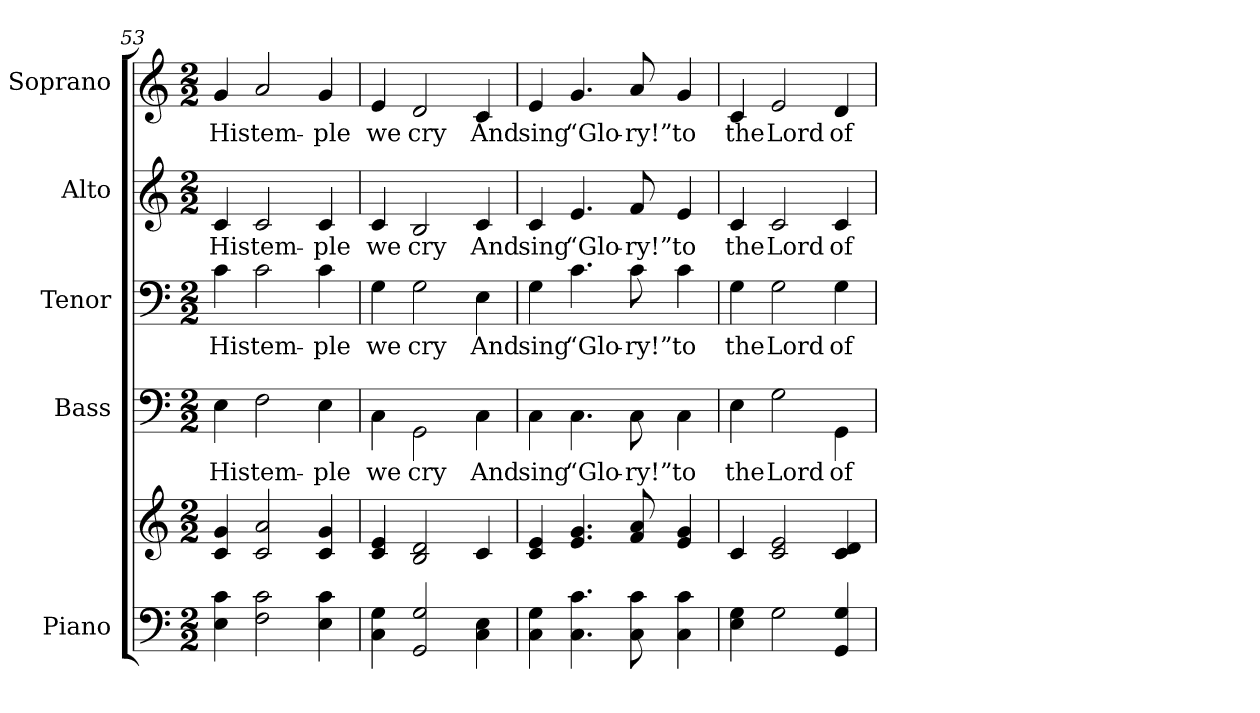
**kern	**kern	**kern	**text	**kern	**text	**kern	**text	**kern	**text
*part5	*part5	*part4	*part4	*part3	*part3	*part2	*part2	*part1	*part1
*staff6	*staff5	*staff4	*staff4	*staff3	*staff3	*staff2	*staff2	*staff1	*staff1
*I"Piano	*	*I"Bass	*	*I"Tenor	*	*I"Alto	*	*I"Soprano	*
*I'Pno.	*	*I'B.	*	*I'T.	*	*I'A.	*	*I'S.	*
*clefF4	*clefG2	*clefF4	*	*clefF4	*	*clefG2	*	*clefG2	*
*k[]	*k[]	*k[]	*	*k[]	*	*k[]	*	*k[]	*
*C:	*C:	*C:	*	*C:	*	*C:	*	*C:	*
*M2/2	*M2/2	*M2/2	*	*M2/2	*	*M2/2	*	*M2/2	*
=53	=53	=53	=53	=53	=53	=53	=53	=53	=53
!	!	!	!LO:LY:b:color=#000000	!	!	!	!	!	!
!	!	!	!	!	!LO:LY:b:color=#000000	!	!	!	!
!	!	!	!	!	!	!	!LO:LY:b:color=#000000	!	!
!	!	!	!	!	!	!	!	!	!LO:LY:b:color=#000000
4Ei\ 4ci	4ci/ 4gi	4Ei\	His	4ci\	His	4ci/	His	4gi/	His
!	!	!	!LO:LY:b:color=#000000	!	!	!	!	!	!
!	!	!	!	!	!LO:LY:b:color=#000000	!	!	!	!
!	!	!	!	!	!	!	!LO:LY:b:color=#000000	!	!
!	!	!	!	!	!	!	!	!	!LO:LY:b:color=#000000
2Fi\ 2ci	2ci/ 2ai	2Fi\	tem-	2ci\	tem-	2ci/	tem-	2ai/	tem-
!	!	!	!LO:LY:b:color=#000000	!	!	!	!	!	!
!	!	!	!	!	!LO:LY:b:color=#000000	!	!	!	!
!	!	!	!	!	!	!	!LO:LY:b:color=#000000	!	!
!	!	!	!	!	!	!	!	!	!LO:LY:b:color=#000000
4Ei\ 4ci	4ci/ 4gi	4Ei\	-ple	4ci\	-ple	4ci/	-ple	4gi/	-ple
=54	=54	=54	=54	=54	=54	=54	=54	=54	=54
!	!	!	!LO:LY:b:color=#000000	!	!	!	!	!	!
!	!	!	!	!	!LO:LY:b:color=#000000	!	!	!	!
!	!	!	!	!	!	!	!LO:LY:b:color=#000000	!	!
!	!	!	!	!	!	!	!	!	!LO:LY:b:color=#000000
4Ci\ 4Gi	4ci/ 4ei	4Ci\	we	4Gi\	we	4ci/	we	4ei/	we
!	!	!	!LO:LY:b:color=#000000	!	!	!	!	!	!
!	!	!	!	!	!LO:LY:b:color=#000000	!	!	!	!
!	!	!	!	!	!	!	!LO:LY:b:color=#000000	!	!
!	!	!	!	!	!	!	!	!	!LO:LY:b:color=#000000
2GGi/ 2Gi	2Bi/ 2di	2GGi\	cry	2Gi\	cry	2Bi/	cry	2di/	cry
!	!	!	!LO:LY:b:color=#000000	!	!	!	!	!	!
!	!	!	!	!	!LO:LY:b:color=#000000	!	!	!	!
!	!	!	!	!	!	!	!LO:LY:b:color=#000000	!	!
!	!	!	!	!	!	!	!	!	!LO:LY:b:color=#000000
4Ci\ 4Ei	4ci/	4Ci\	And	4Ei\	And	4ci/	And	4ci/	And
!!LO:PB:g=z
=55	=55	=55	=55	=55	=55	=55	=55	=55	=55
!	!	!	!LO:LY:b:color=#000000	!	!	!	!	!	!
!	!	!	!	!	!LO:LY:b:color=#000000	!	!	!	!
!	!	!	!	!	!	!	!LO:LY:b:color=#000000	!	!
!	!	!	!	!	!	!	!	!	!LO:LY:b:color=#000000
4Ci\ 4Gi	4ci/ 4ei	4Ci\	sing	4Gi\	sing	4ci/	sing	4ei/	sing
!	!	!	!LO:LY:b:color=#000000	!	!	!	!	!	!
!	!	!	!	!	!LO:LY:b:color=#000000	!	!	!	!
!	!	!	!	!	!	!	!LO:LY:b:color=#000000	!	!
!	!	!	!	!	!	!	!	!	!LO:LY:b:color=#000000
4.Ci\ 4.ci	4.ei/ 4.gi	4.Ci\	“Glo-	4.ci\	“Glo-	4.ei/	“Glo-	4.gi/	“Glo-
!	!	!	!LO:LY:b:color=#000000	!	!	!	!	!	!
!	!	!	!	!	!LO:LY:b:color=#000000	!	!	!	!
!	!	!	!	!	!	!	!LO:LY:b:color=#000000	!	!
!	!	!	!	!	!	!	!	!	!LO:LY:b:color=#000000
8Ci\ 8ci	8fi/ 8ai	8Ci\	-ry!”	8ci\	-ry!”	8fi/	-ry!”	8ai/	-ry!”
!	!	!	!LO:LY:b:color=#000000	!	!	!	!	!	!
!	!	!	!	!	!LO:LY:b:color=#000000	!	!	!	!
!	!	!	!	!	!	!	!LO:LY:b:color=#000000	!	!
!	!	!	!	!	!	!	!	!	!LO:LY:b:color=#000000
4Ci\ 4ci	4ei/ 4gi	4Ci\	to	4ci\	to	4ei/	to	4gi/	to
=56	=56	=56	=56	=56	=56	=56	=56	=56	=56
!	!	!	!LO:LY:b:color=#000000	!	!	!	!	!	!
!	!	!	!	!	!LO:LY:b:color=#000000	!	!	!	!
!	!	!	!	!	!	!	!LO:LY:b:color=#000000	!	!
!	!	!	!	!	!	!	!	!	!LO:LY:b:color=#000000
4Ei\ 4Gi	4ci/	4Ei\	the	4Gi\	the	4ci/	the	4ci/	the
!	!	!	!LO:LY:b:color=#000000	!	!	!	!	!	!
!	!	!	!	!	!LO:LY:b:color=#000000	!	!	!	!
!	!	!	!	!	!	!	!LO:LY:b:color=#000000	!	!
!	!	!	!	!	!	!	!	!	!LO:LY:b:color=#000000
2Gi\	2ci/ 2ei	2Gi\	Lord	2Gi\	Lord	2ci/	Lord	2ei/	Lord
!	!	!	!LO:LY:b:color=#000000	!	!	!	!	!	!
!	!	!	!	!	!LO:LY:b:color=#000000	!	!	!	!
!	!	!	!	!	!	!	!LO:LY:b:color=#000000	!	!
!	!	!	!	!	!	!	!	!	!LO:LY:b:color=#000000
4GGi/ 4Gi	4ci/ 4di	4GGi\	of	4Gi\	of	4ci/	of	4di/	of
=	=	=	=	=	=	=	=	=	=
*-	*-	*-	*-	*-	*-	*-	*-	*-	*-
